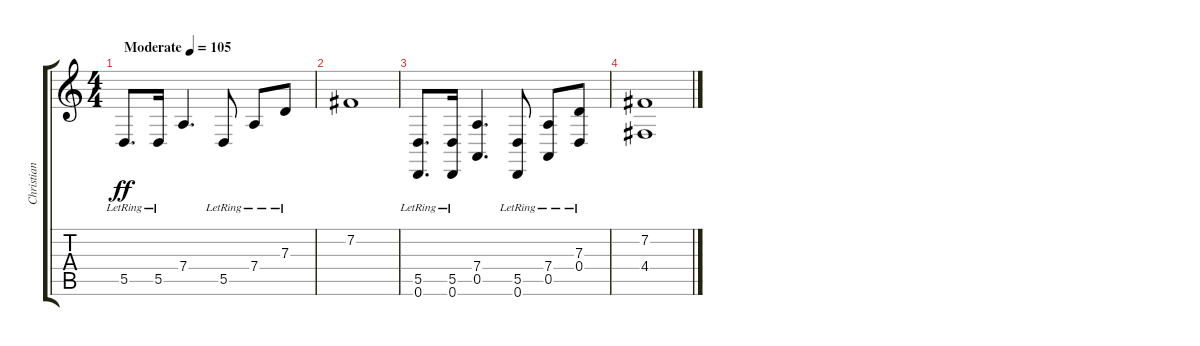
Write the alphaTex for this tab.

\track ("Christian \"Flake\" Lorenz" "Christian ") {instrument trumpet}
\staff {score tabs}
\tuning (E4 B3 G3 D3 A2 D2) {hide}
\ts (4 4)
\tempo (105 "Moderate")
\clef g2
\ks c
5.5{lr}.8{d dy ff instrument trumpet} 5.5{lr}.16 7.4.4{d} 5.5{lr}.8 7.4{lr}.8 7.3{lr}.8 |
7.2.1 |
(5.5{lr} 0.6{lr}).8{d} (5.5{lr} 0.6{lr}).16 (7.4 0.5).4{d} (5.5{lr} 0.6{lr}).8 (7.4{lr} 0.5{lr}).8 (7.3{lr} 0.4{lr}).8 |
(7.2 4.4).1
